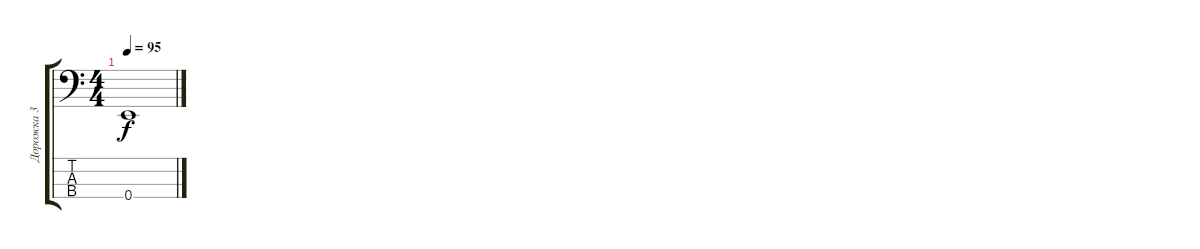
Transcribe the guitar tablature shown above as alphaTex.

\track ("Дорожка 3" "Дорожка 3") {instrument electricbassfinger}
\staff {score tabs}
\tuning (G2 D2 A1 E1) {hide}
\ts (4 4)
\tempo 95
\clef f4
\ks c
0.4.1{dy f}
